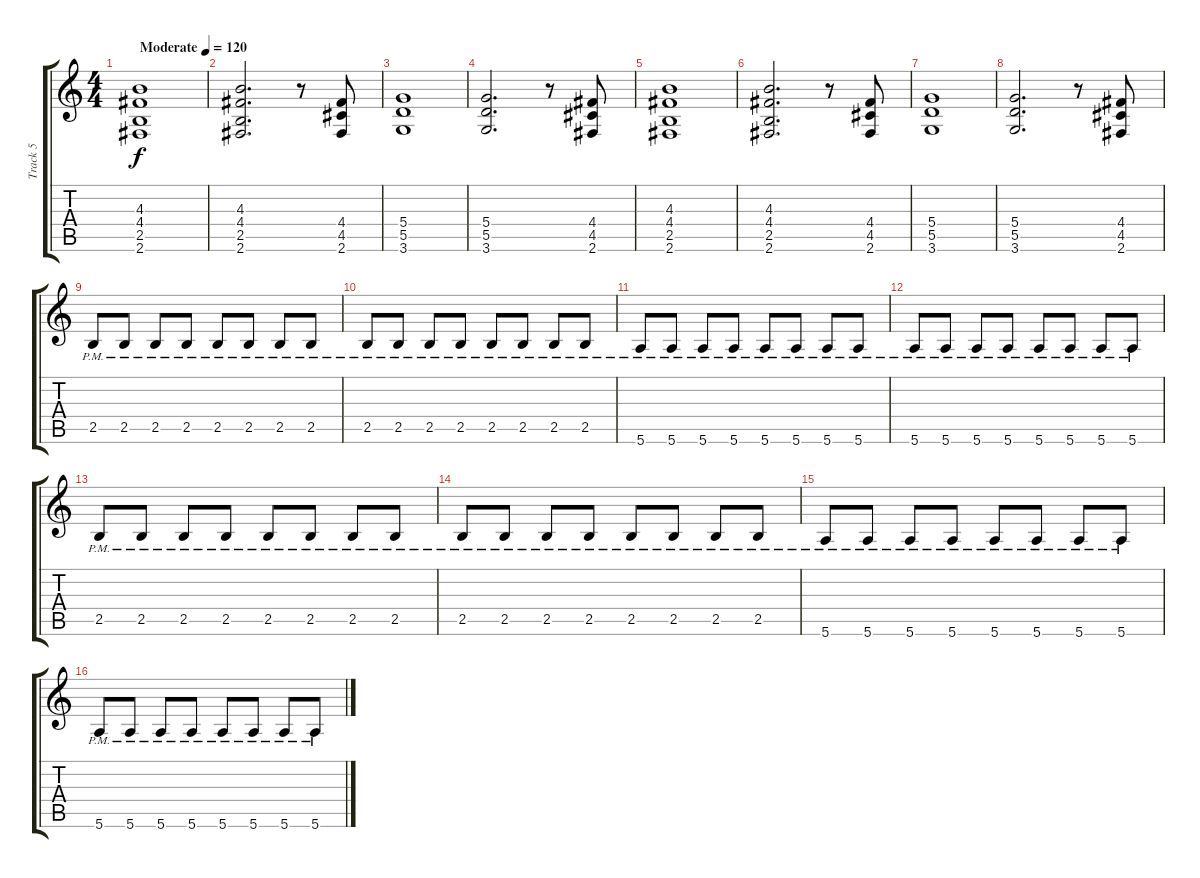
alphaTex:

\track ("Track 5" "Track 5") {instrument overdrivenguitar}
\staff {score tabs}
\tuning (E4 B3 G3 D3 A2 E2) {hide}
\ts (4 4)
\tempo (120 "Moderate")
\clef g2
\ks c
(4.3 4.4 2.5 2.6).1{dy f instrument overdrivenguitar} |
(4.3 4.4 2.5 2.6).2{d} r.8 (4.4 4.5 2.6).8 |
(5.4 5.5 3.6).1 |
(5.4 5.5 3.6).2{d} r.8 (4.4 4.5 2.6).8 |
(4.3 4.4 2.5 2.6).1 |
(4.3 4.4 2.5 2.6).2{d} r.8 (4.4 4.5 2.6).8 |
(5.4 5.5 3.6).1 |
(5.4 5.5 3.6).2{d} r.8 (4.4 4.5 2.6).8 |
2.5{pm}.8 2.5{pm}.8 2.5{pm}.8 2.5{pm}.8 2.5{pm}.8 2.5{pm}.8 2.5{pm}.8 2.5{pm}.8 |
2.5{pm}.8 2.5{pm}.8 2.5{pm}.8 2.5{pm}.8 2.5{pm}.8 2.5{pm}.8 2.5{pm}.8 2.5{pm}.8 |
5.6{pm}.8 5.6{pm}.8 5.6{pm}.8 5.6{pm}.8 5.6{pm}.8 5.6{pm}.8 5.6{pm}.8 5.6{pm}.8 |
5.6{pm}.8 5.6{pm}.8 5.6{pm}.8 5.6{pm}.8 5.6{pm}.8 5.6{pm}.8 5.6{pm}.8 5.6{pm}.8 |
2.5{pm}.8 2.5{pm}.8 2.5{pm}.8 2.5{pm}.8 2.5{pm}.8 2.5{pm}.8 2.5{pm}.8 2.5{pm}.8 |
2.5{pm}.8 2.5{pm}.8 2.5{pm}.8 2.5{pm}.8 2.5{pm}.8 2.5{pm}.8 2.5{pm}.8 2.5{pm}.8 |
5.6{pm}.8 5.6{pm}.8 5.6{pm}.8 5.6{pm}.8 5.6{pm}.8 5.6{pm}.8 5.6{pm}.8 5.6{pm}.8 |
5.6{pm}.8 5.6{pm}.8 5.6{pm}.8 5.6{pm}.8 5.6{pm}.8 5.6{pm}.8 5.6{pm}.8 5.6{pm}.8
